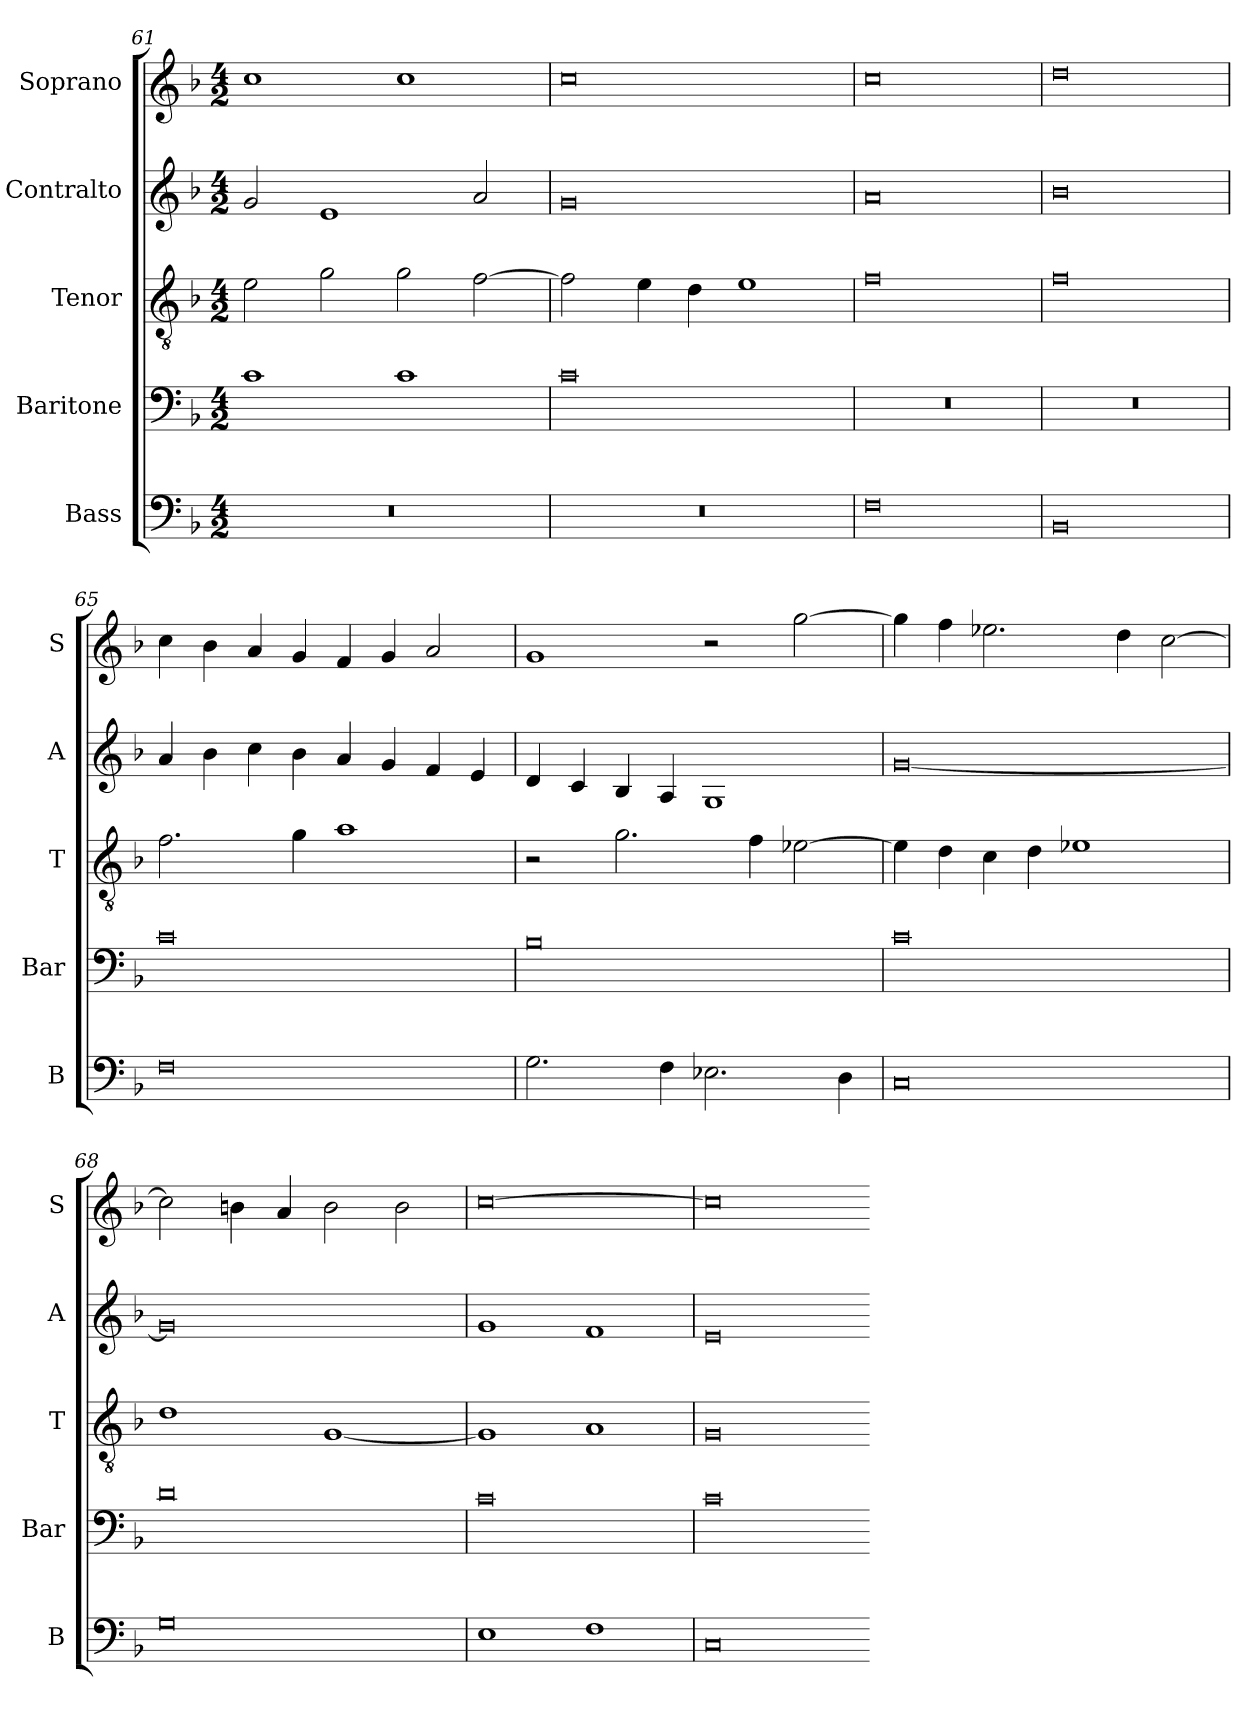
**kern	**kern	**kern	**kern	**kern
*part5	*part4	*part3	*part2	*part1
*staff5	*staff4	*staff3	*staff2	*staff1
*I"Bass	*I"Baritone	*I"Tenor	*I"Contralto	*I"Soprano
*I'B	*I'Bar	*I'T	*I'A	*I'S
*clefF4	*clefF4	*clefGv2	*clefG2	*clefG2
*k[b-]	*k[b-]	*k[b-]	*k[b-]	*k[b-]
*G:dor	*G:dor	*G:dor	*G:dor	*G:dor
*M4/2	*M4/2	*M4/2	*M4/2	*M4/2
=61	=61	=61	=61	=61
0r	1c	2e	2g	1cc
.	.	2g	1e	.
.	1c	2g	.	1cc
.	.	[2f	2a	.
=62	=62	=62	=62	=62
0r	0c	2f]	0g	0cc
.	.	4e	.	.
.	.	4d	.	.
.	.	1e	.	.
=63	=63	=63	=63	=63
0F	0r	0f	0a	0cc
=64	=64	=64	=64	=64
0BB-	0r	0f	0b-	0dd
=65	=65	=65	=65	=65
0F	0c	2.f	4a	4cc
.	.	.	4b-	4b-
.	.	.	4cc	4a
.	.	4g	4b-	4g
.	.	1a	4a	4f
.	.	.	4g	4g
.	.	.	4f	2a
.	.	.	4e	.
=66	=66	=66	=66	=66
2.G	0B-	2r	4d	1g
.	.	.	4c	.
.	.	2.g	4B-	.
4F	.	.	4A	.
2.E-X	.	.	1G	2r
.	.	4f	.	.
.	.	[2e-X	.	[2gg
4D	.	.	.	.
=67	=67	=67	=67	=67
0C	0c	4e-]	[0g	4gg]
.	.	4d	.	4ff
.	.	4c	.	2.ee-X
.	.	4d	.	.
.	.	1e-X	.	.
.	.	.	.	4dd
.	.	.	.	[2cc
=68	=68	=68	=68	=68
0G	0d	1d	0g]	2cc]
.	.	.	.	4bn
.	.	.	.	4a
.	.	[1G	.	2b
.	.	.	.	2b
=69	=69	=69	=69	=69
1E	0c	1G]	1g	[0cc
1F	.	1A	1f	.
=70	=70	=70	=70	=70
0C	0c	0G	0e	0cc]
=-	=-	=-	=-	=-
*-	*-	*-	*-	*-
